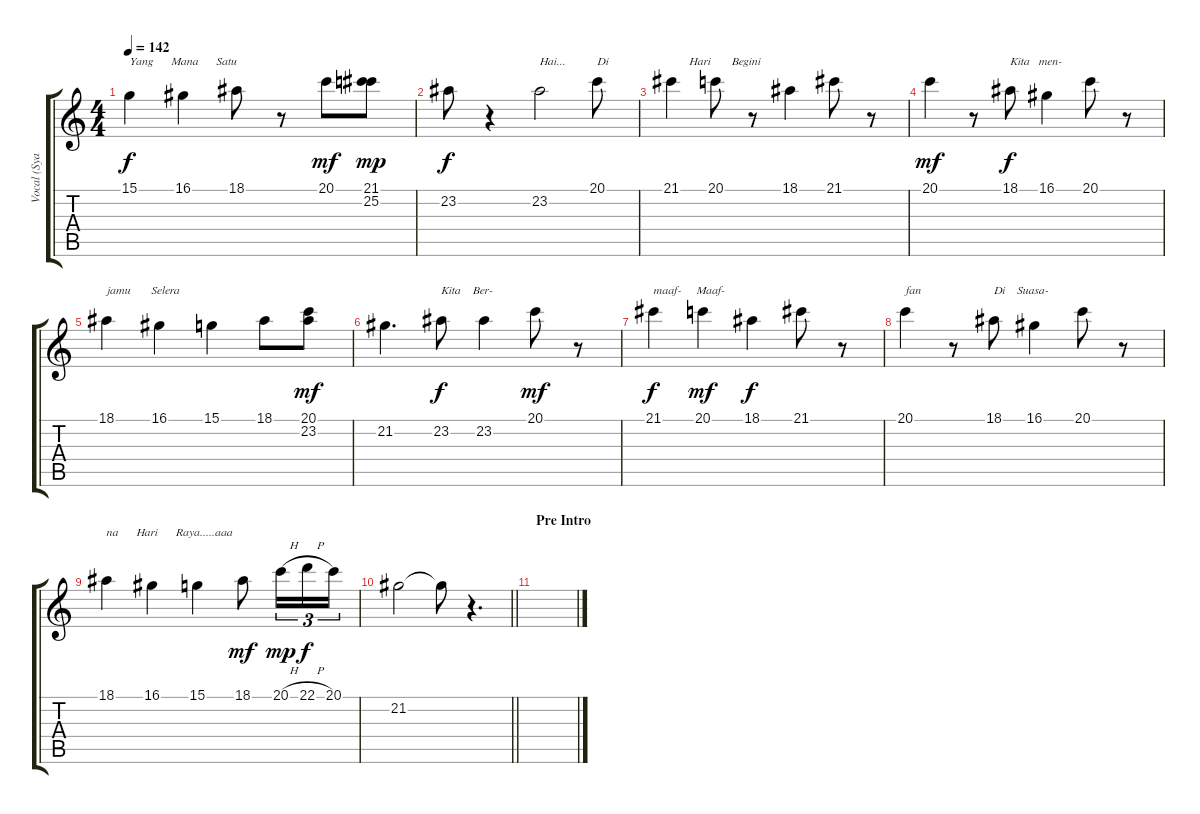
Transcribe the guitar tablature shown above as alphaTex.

\track ("Vocal (Syarifah)" "Vocal (Sya") {instrument oboe}
\staff {score tabs}
\tuning (E4 B3 G3 D3 A2 E2) {hide}
\ts (4 4)
\tempo 142
\clef g2
\ks c
15.1.4{txt "Yang      Mana      Satu" dy f} 16.1.4 18.1.8 r.8 20.1.8{dy mf} (21.1 25.2).8{dy mp} |
23.2.8{dy f} r.4 23.2.2{txt "Hai... "} 20.1.8{txt "Di"} |
21.1.4{txt "      Hari       Begini "} 20.1.8 r.8 18.1.4 21.1.8 r.8 |
20.1.4{dy mf} r.8 18.1.8{txt "Kita   men-" dy f} 16.1.4 20.1.8 r.8 |
18.1.4{txt "jamu       Selera "} 16.1.4 15.1.4 18.1.8 (20.1 23.2).8{dy mf} |
21.2.4{d} 23.2.8{txt "Kita    Ber-" dy f} 23.2.4 20.1.8{dy mf} r.8 |
21.1.4{txt "maaf-     Maaf-" dy f} 20.1.4{dy mf} 18.1.4{dy f} 21.1.8 r.8 |
20.1.4{txt "fan "} r.8 18.1.8{txt "Di    Suasa-"} 16.1.4 20.1.8 r.8 |
18.1.4{txt "na      Hari      Raya.....aaa"} 16.1.4 15.1.4 18.1.8{dy mf} 20.1{h}.16{tu (3 2) dy mp} 22.1{h}.16{tu (3 2) dy f} 20.1.16{tu (3 2)} |
\barLineRight lightlight
21.2.2 21.2{t}.8 r.4{d} |
\section ("" "Pre Intro")
